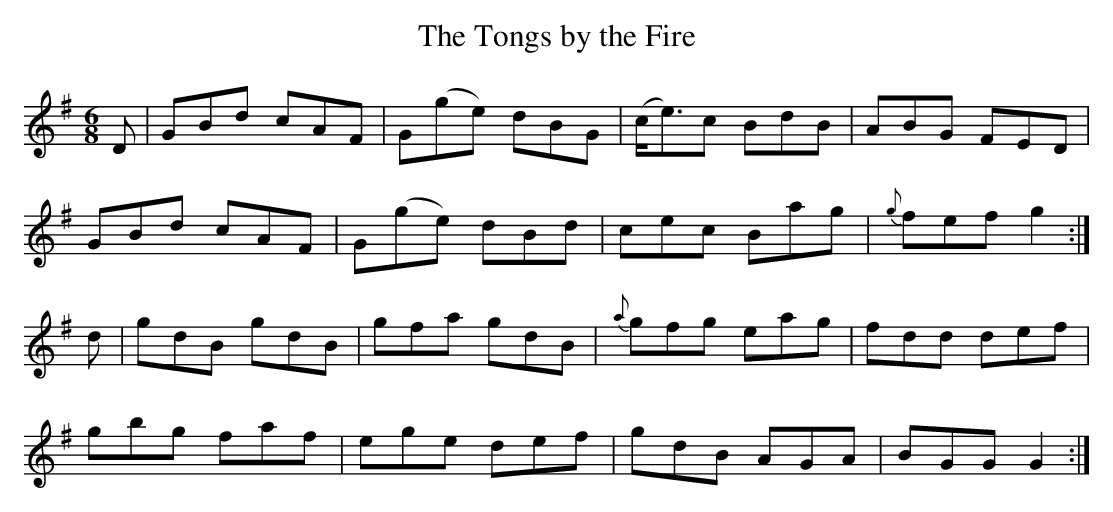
X:1
T: The Tongs by the Fire
M: 6/8
L: 1/8
K: G
D|GBd cAF|G(ge) dBG|(c<e)c BdB|ABG FED|
GBd cAF|G(ge) dBd|cec Bag|{g}fef g2:|
d|gdB gdB|gfa gdB|{a}gfg eag|fdd def|
gbg faf|ege def|gdB AGA|BGG G2:|
